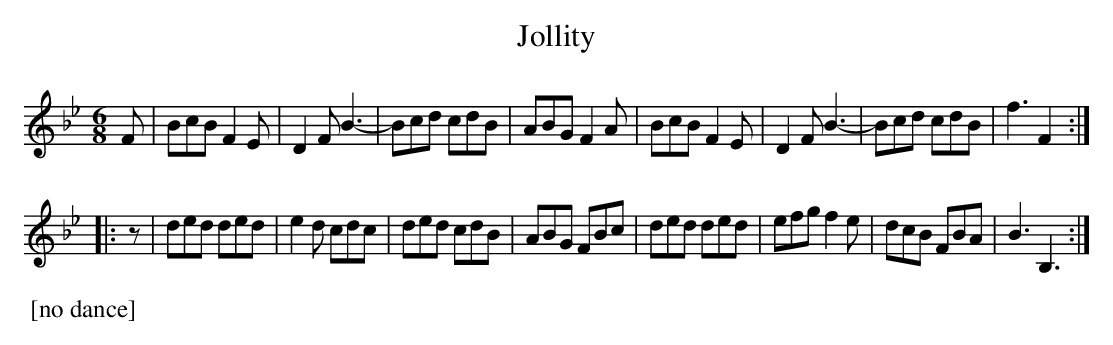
X:1
T: Jollity
M: 6/8
L: 1/8
K: Bb
F |\
BcB F2E | D2F B3- | Bcd cdB | ABG F2A |\
BcB F2E | D2F B3- | Bcd cdB | f3  F2 :|
|: z |\
ded ded | e2d cdc | ded cdB | ABG FBc |\
ded ded | efg f2e | dcB FBA | B3 B,3 :|
